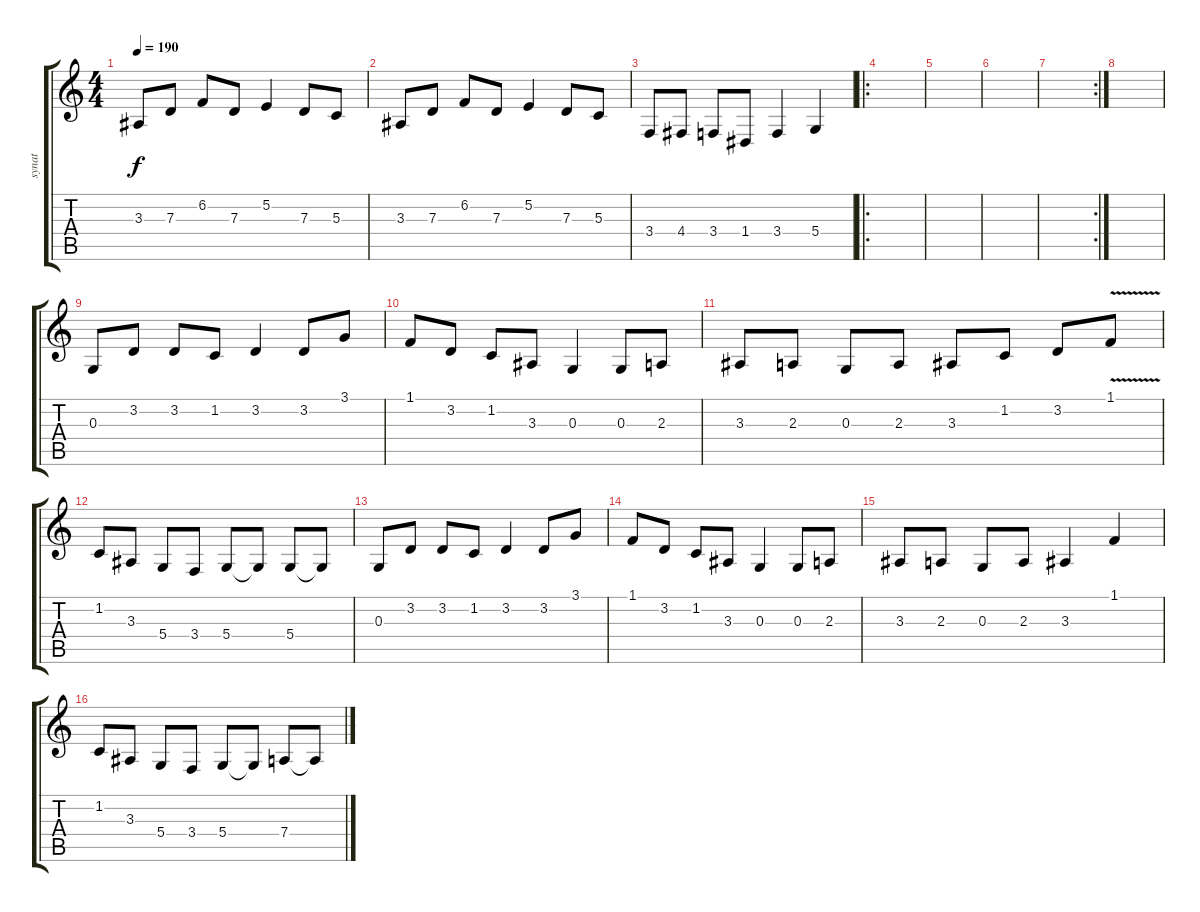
\track ("synat" "synat") {instrument lead5charang}
\staff {score tabs}
\tuning (E4 B3 G3 D3 A2 E2) {hide}
\ts (4 4)
\tempo 190
\clef g2
\ks c
3.3.8{dy f} 7.3.8 6.2.8 7.3.8 5.2.4 7.3.8 5.3.8 |
3.3.8 7.3.8 6.2.8 7.3.8 5.2.4 7.3.8 5.3.8 |
3.4.8 4.4.8 3.4.8 1.4.8 3.4.4 5.4.4 |
\ro
|
|
|
\rc 2
|
|
0.3.8 3.2.8 3.2.8 1.2.8 3.2.4 3.2.8 3.1.8 |
1.1.8 3.2.8 1.2.8 3.3.8 0.3.4 0.3.8 2.3.8 |
3.3.8 2.3.8 0.3.8 2.3.8 3.3.8 1.2.8 3.2.8 1.1{v}.8 |
1.2.8 3.3.8 5.4.8 3.4.8 5.4.8 5.4{t}.8 5.4.8 5.4{t}.8 |
0.3.8 3.2.8 3.2.8 1.2.8 3.2.4 3.2.8 3.1.8 |
1.1.8 3.2.8 1.2.8 3.3.8 0.3.4 0.3.8 2.3.8 |
3.3.8 2.3.8 0.3.8 2.3.8 3.3.4 1.1.4 |
1.2.8 3.3.8 5.4.8 3.4.8 5.4.8 5.4{t}.8 7.4.8 7.4{t}.8
